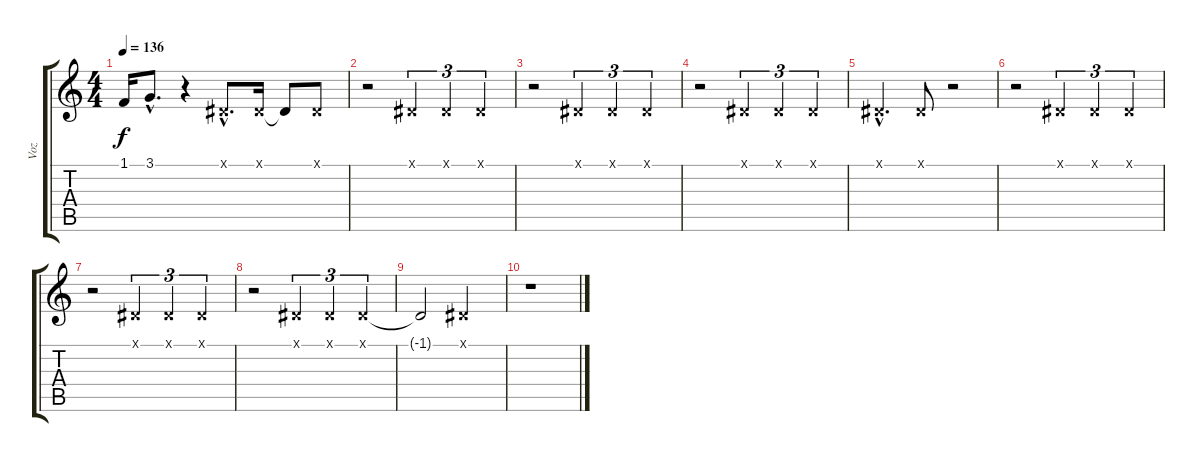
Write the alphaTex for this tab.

\track ("Voz" "Voz") {instrument drawbarorgan}
\staff {score tabs}
\tuning (E4 B3 G3 D3 A2 E2) {hide}
\ts (4 4)
\tempo 136
\clef g2
\ks c
1.1.16{dy f} 3.1{hac}.8{d} r.4 -1.1{hac x}.8{d} -1.1{x}.16 -1.1{t}.8 -1.1{x}.8 |
r.2 -1.1{x}.4{tu (3 2)} -1.1{x}.4{tu (3 2)} -1.1{x}.4{tu (3 2)} |
r.2 -1.1{x}.4{tu (3 2)} -1.1{x}.4{tu (3 2)} -1.1{x}.4{tu (3 2)} |
r.2 -1.1{x}.4{tu (3 2)} -1.1{x}.4{tu (3 2)} -1.1{x}.4{tu (3 2)} |
-1.1{hac x}.4{d} -1.1{x}.8 r.2 |
r.2 -1.1{x}.4{tu (3 2)} -1.1{x}.4{tu (3 2)} -1.1{x}.4{tu (3 2)} |
r.2 -1.1{x}.4{tu (3 2)} -1.1{x}.4{tu (3 2)} -1.1{x}.4{tu (3 2)} |
r.2 -1.1{x}.4{tu (3 2)} -1.1{x}.4{tu (3 2)} -1.1{x}.4{tu (3 2)} |
-1.1{t}.2 -1.1{x}.2 |
r.1
